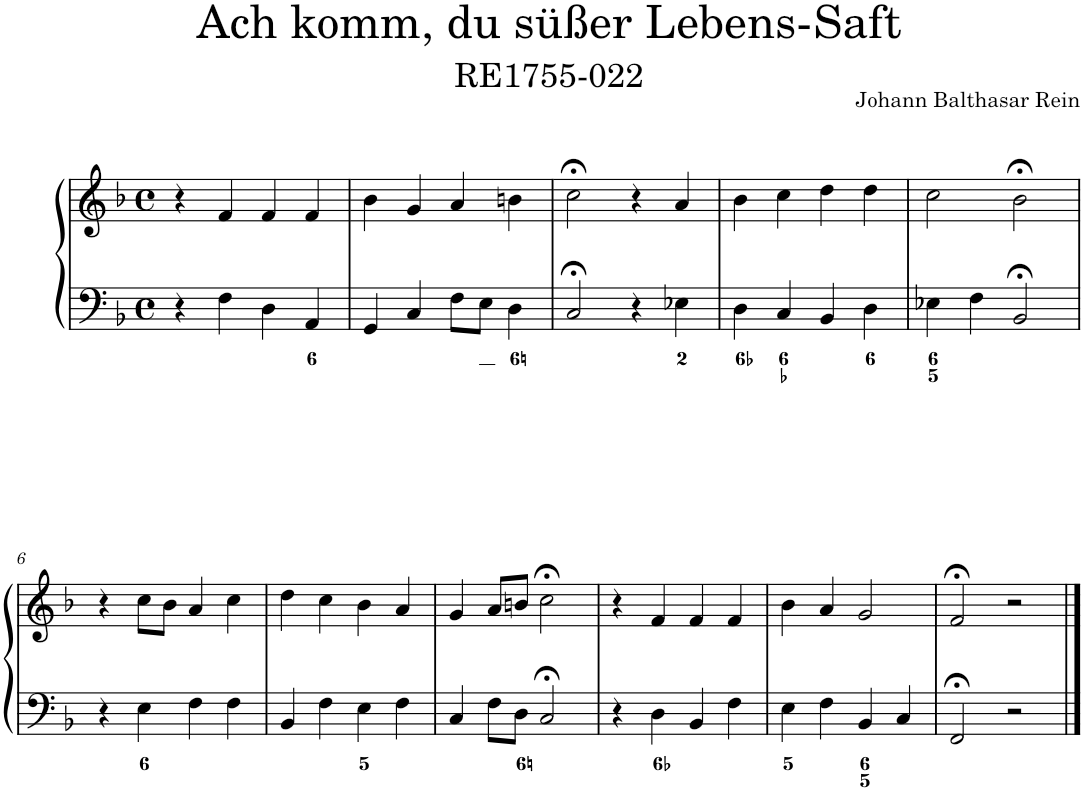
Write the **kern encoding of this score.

**kern	**kern
*part1	*part1
*staff2	*staff1
*I"Piano	*
*I'Pno.	*
*clefF4	*clefG2
*k[b-]	*k[b-]
*M4/4	*M4/4
*met(c)	*met(c)
=1	=1
4r	4r
4F\	4f/
4D\	4f/
4AA/	4f/
=2	=2
4GG/	4b-\
4C/	4g/
8F\L	4a/
8E\J	.
4D\	4bn\
=3	=3
2C;</	2cc;<\
4r	4r
4E-X\	4a/
=4	=4
4D\	4b-\
4C/	4cc\
4BB-/	4dd\
4D\	4dd\
=5	=5
4E-X\	2cc\
4F\	.
2BB-;</	2b-;<\
!!LO:LB:g=z
=6	=6
4r	4r
4E\	8cc\L
.	8b-\J
4F\	4a/
4F\	4cc\
=7	=7
4BB-/	4dd\
4F\	4cc\
4E\	4b-\
4F\	4a/
=8	=8
4C/	4g/
8F\L	8a/L
8D\J	8bn/J
2C;</	2cc;<\
=9	=9
4r	4r
4D\	4f/
4BB-/	4f/
4F\	4f/
=10	=10
4E\	4b-\
4F\	4a/
4BB-/	2g/
4C/	.
=11	=11
2FF;</	2f;</
2r	2r
==	==
*-	*-
